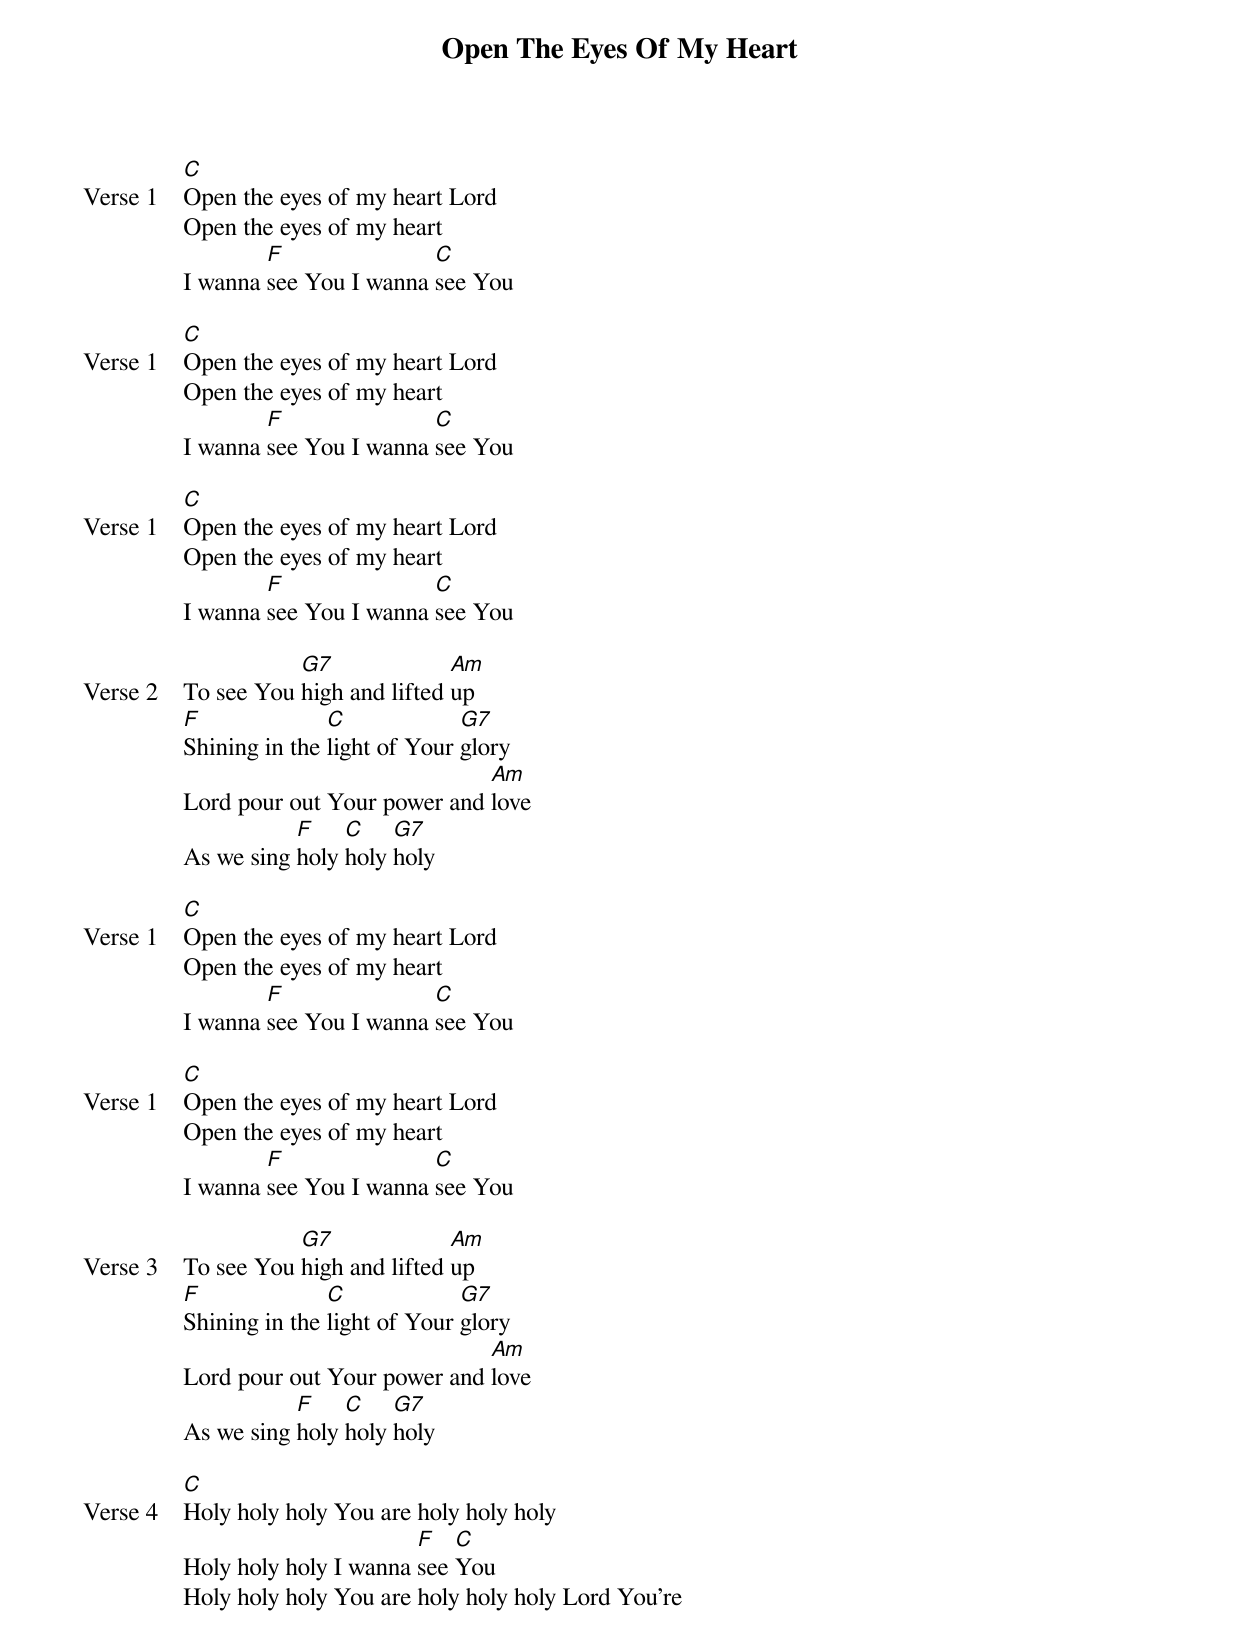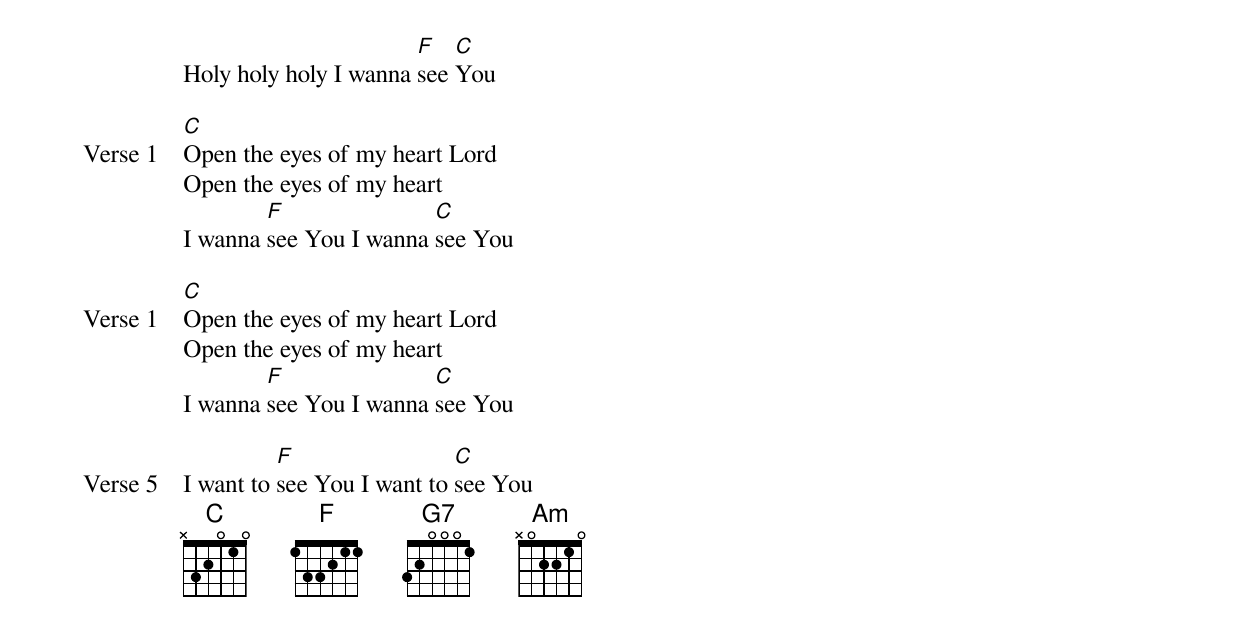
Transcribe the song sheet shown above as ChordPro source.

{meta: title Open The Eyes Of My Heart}
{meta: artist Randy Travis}
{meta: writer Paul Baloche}

{start_of_verse: Verse 1}
[C]Open the eyes of my heart Lord
Open the eyes of my heart
I wanna [F]see You I wanna [C]see You
{end_of_verse}

{start_of_verse: Verse 1}
[C]Open the eyes of my heart Lord
Open the eyes of my heart
I wanna [F]see You I wanna [C]see You
{end_of_verse}

{start_of_verse: Verse 1}
[C]Open the eyes of my heart Lord
Open the eyes of my heart
I wanna [F]see You I wanna [C]see You
{end_of_verse}

{start_of_verse: Verse 2}
To see You [G7]high and lifted [Am]up
[F]Shining in the [C]light of Your [G7]glory
Lord pour out Your power and [Am]love
As we sing [F]holy [C]holy [G7]holy
{end_of_verse}

{start_of_verse: Verse 1}
[C]Open the eyes of my heart Lord
Open the eyes of my heart
I wanna [F]see You I wanna [C]see You
{end_of_verse}

{start_of_verse: Verse 1}
[C]Open the eyes of my heart Lord
Open the eyes of my heart
I wanna [F]see You I wanna [C]see You
{end_of_verse}

{start_of_verse: Verse 3}
To see You [G7]high and lifted [Am]up
[F]Shining in the [C]light of Your [G7]glory
Lord pour out Your power and [Am]love
As we sing [F]holy [C]holy [G7]holy
{end_of_verse}

{start_of_verse: Verse 4}
[C]Holy holy holy You are holy holy holy
Holy holy holy I wanna [F]see [C]You
Holy holy holy You are holy holy holy Lord You're
Holy holy holy I wanna [F]see [C]You
{end_of_verse}

{start_of_verse: Verse 1}
[C]Open the eyes of my heart Lord
Open the eyes of my heart
I wanna [F]see You I wanna [C]see You
{end_of_verse}

{start_of_verse: Verse 1}
[C]Open the eyes of my heart Lord
Open the eyes of my heart
I wanna [F]see You I wanna [C]see You
{end_of_verse}

{start_of_verse: Verse 5}
I want to [F]see You I want to [C]see You
{end_of_verse}
